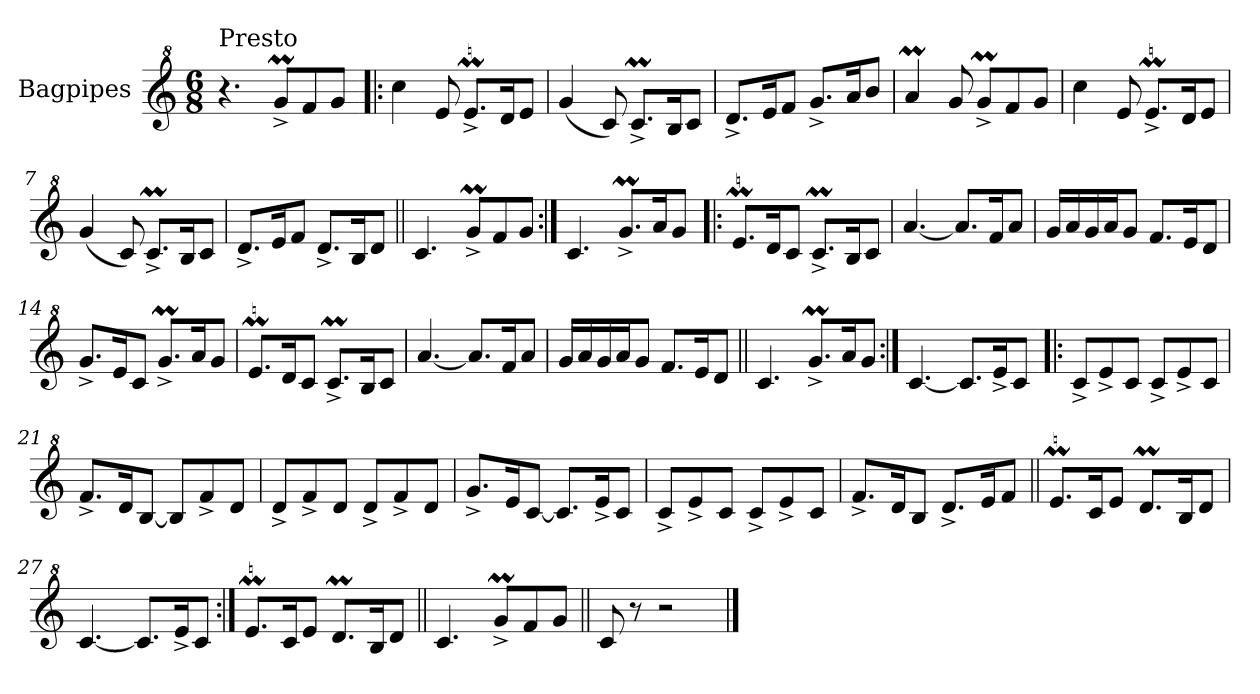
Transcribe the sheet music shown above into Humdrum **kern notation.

**kern
*part1
*staff1
*I"Bagpipes
*I'Bag
*clefG^2
*ITrd1c2
*k[b-e-]
*B-:
*M6/8
=1
!LO:TX:a:t=Presto
4.r
8ffM^/L
8ee-/
8ff/J
=2!|:
4bb-\
8dd/
8.ddM^/L
16cc/K
8dd/J
=3
(4ff/
8b-/)
8.b-M^/L
16a/K
8b-/J
=4
8.cc^/L
16dd/K
8ee-/J
8.ff^/L
16gg/K
8aa/J
=5
4ggM/
8ff/
8ffM^/L
8ee-/
8ff/J
=6
4bb-\
8dd/
8.ddM^/L
16cc/K
8dd/J
!!LO:LB:g=z
=7
(4ff/
8b-/)
8.b-M^/L
16a/K
8b-/J
=8
8.cc^/L
16dd/K
8ee-/J
8.cc^/L
16a/K
8cc/J
=9||
4.b-/
8ffM^/L
8ee-/
8ff/J
=10:|!
4.b-/
8.ffM^/L
16gg/K
8ff/J
=11!|:
8.ddM/L
16cc/K
8b-/J
8.b-M^/L
16a/K
8b-/J
=12
[4.gg/
8.gg/L]
16ee-/K
8gg/J
!!LO:LB:g=z
=13
16ff/LL
16gg/
16ff/
16gg/J
8ff/J
8.ee-/L
16dd/K
8cc/J
=14
8.ff^/L
16dd/K
8b-/J
8.ffM^/L
16gg/K
8ff/J
=15
8.ddM/L
16cc/K
8b-/J
8.b-M^/L
16a/K
8b-/J
=16
[4.gg/
8.gg/L]
16ee-/K
8gg/J
=17
16ff/LL
16gg/
16ff/
16gg/J
8ff/J
8.ee-/L
16dd/K
8cc/J
=18||
4.b-/
8.ffM^/L
16gg/K
8ff/J
!!LO:LB:g=z
=19:|!
[4.b-/
8.b-/L]
16dd^/K
8b-/J
=20!|:
8b-^/L
8dd^/
8b-/J
8b-^/L
8dd^/
8b-/J
=21
8.ee-^/L
16cc/K
[8a/J
8a/L]
8ee-^/
8cc/J
=22
8cc^/L
8ee-^/
8cc/J
8cc^/L
8ee-^/
8cc/J
=23
8.ff^/L
16dd/K
[8b-/J
8.b-/L]
16dd^/K
8b-/J
=24
8b-^/L
8dd^/
8b-/J
8b-^/L
8dd^/
8b-/J
!!LO:LB:g=z
=25
8.ee-^/L
16cc/K
8a/J
8.cc^/L
16dd/K
8ee-/J
=26||
8.ddM/L
16b-/K
8dd/J
8.ccM/L
16a/K
8cc/J
=27
[4.b-/
8.b-/L]
16dd^/K
8b-/J
=28:|!
8.ddM/L
16b-/K
8dd/J
8.ccM/L
16a/K
8cc/J
=29||
4.b-/
8ffM^/L
8ee-/
8ff/J
=30||
8b-/
8r
2r
==
*-
